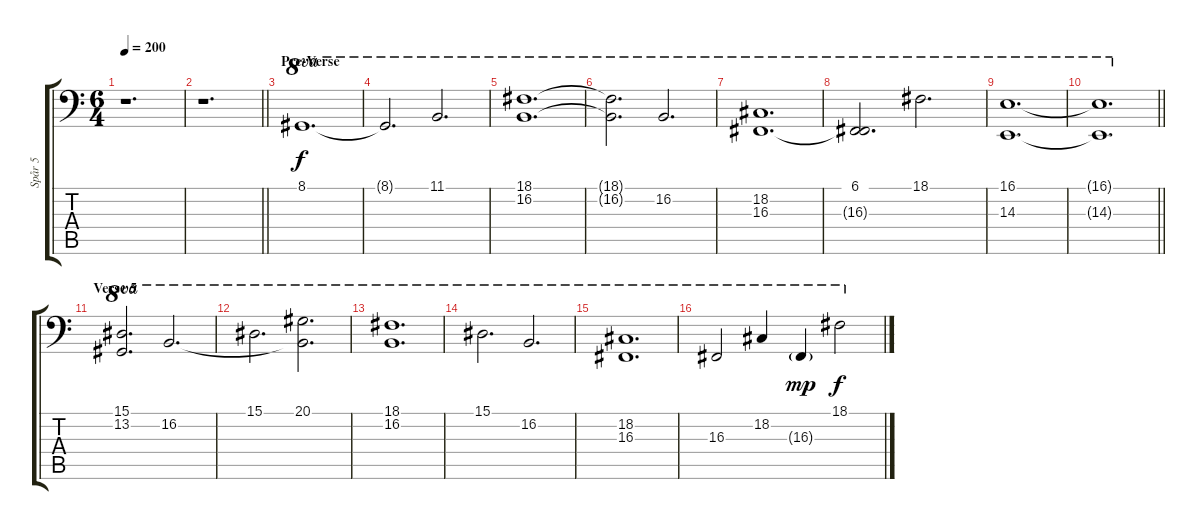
\track ("Spår 5" "Spår 5") {instrument stringensemble1}
\staff {score tabs}
\tuning (C3 G2 D2 A1 E1 B0) {hide}
\ts (6 4)
\tempo 200
\clef f4
\ks c
r.1{d dy f} |
\barLineRight lightlight
r.1{d} |
\section ("" "Pre-Verse")
8.1.1{d ot 8va instrument brightacousticpiano} |
8.1{t}.2{d ot 8va} 11.1.2{d ot 8va} |
(18.1 16.2).1{d ot 8va} |
(18.1{t} 16.2{t}).2{d ot 8va} 16.2.2{d ot 8va} |
(18.2 16.3).1{d ot 8va} |
(6.1 16.3{t}).2{d ot 8va} 18.1.2{d ot 8va} |
(16.1 14.3).1{d ot 8va} |
\barLineRight lightlight
(16.1{t} 14.3{t}).1{d ot 8va} |
\section ("" "Verse 5")
(15.1 13.2).2{d ot 8va} 16.2.2{d ot 8va} |
15.1.2{d ot 8va} (20.1 16.2{t}).2{d ot 8va} |
(18.1 16.2).1{d ot 8va} |
15.1.2{d ot 8va} 16.2.2{d ot 8va} |
(18.2 16.3).1{d ot 8va} |
16.3.2{ot 8va} 18.2.4{ot 8va} 16.3{g}.4{ot 8va dy mp} 18.1.2{ot 8va dy f}
